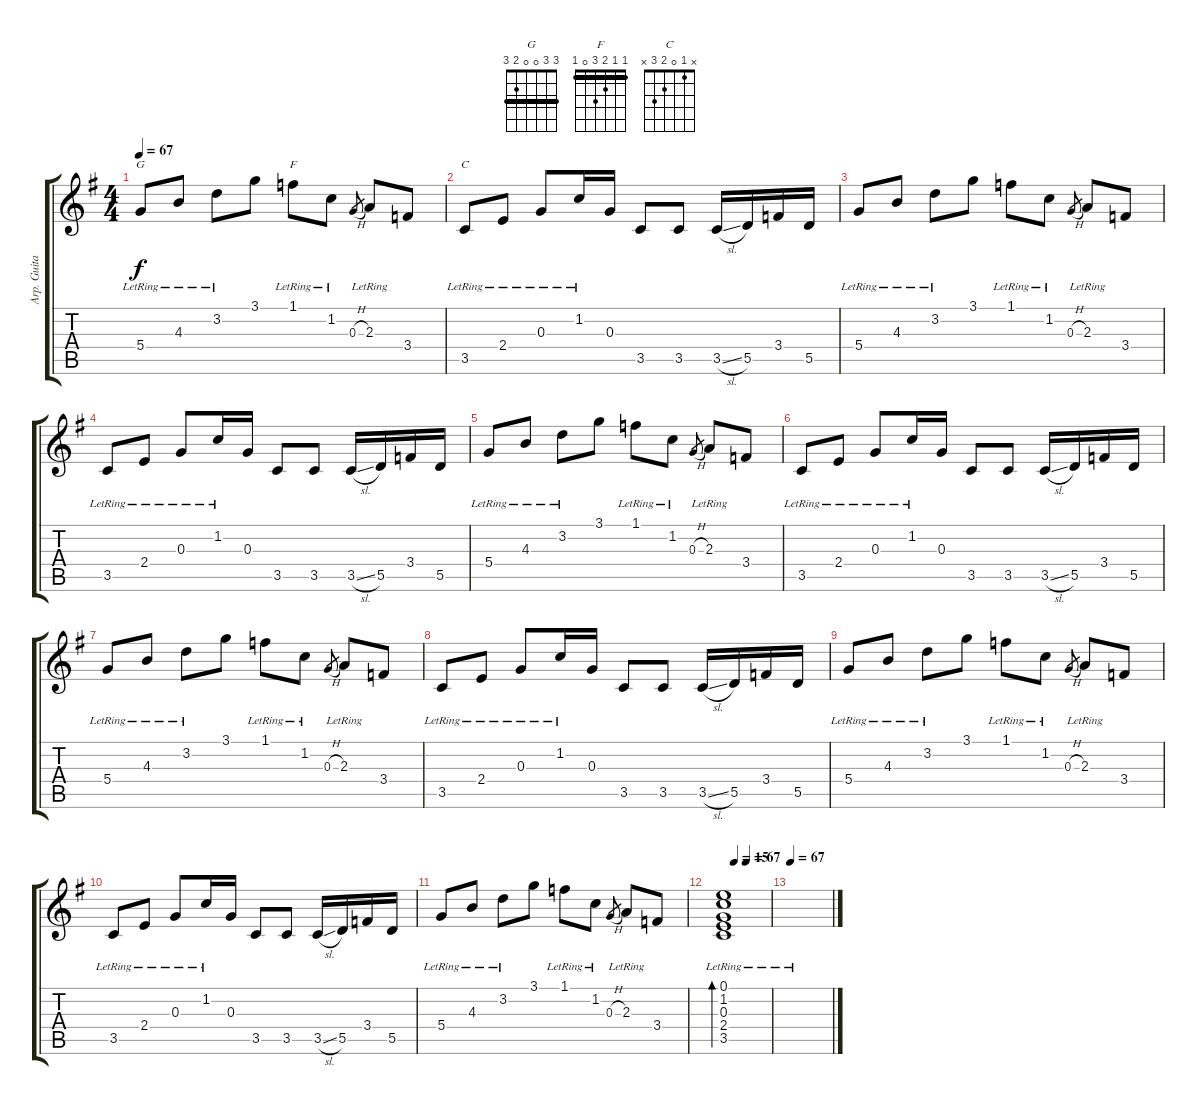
\track ("Arp. Guitar" "Arp. Guita") {instrument electricguitarclean}
\staff {score tabs}
\tuning (E4 B3 G3 D3 A2 E2) {hide}
\chord ("G" 3 3 0 0 2 3) {barre 3}
\chord ("F" 1 1 2 3 0 1) {barre 1}
\chord ("C" x 1 0 2 3 x)
\ts (4 4)
\tempo 67
\clef g2
\ks g
5.4{lr}.8{ch "G" dy f} 4.3{lr}.8 3.2{lr}.8 3.1.8 1.1{lr}.8{ch "F"} 1.2{lr}.8 0.3{h}.8{gr} 2.3{lr}.8 3.4.8 |
3.5{lr}.8{ch "C"} 2.4{lr}.8 0.3{lr}.8 1.2{lr}.16 0.3.16 3.5.8 3.5.8 3.5{sl}.16 5.5.16 3.4.16 5.5.16 |
5.4{lr}.8 4.3{lr}.8 3.2{lr}.8 3.1.8 1.1{lr}.8 1.2{lr}.8 0.3{h}.8{gr} 2.3{lr}.8 3.4.8 |
3.5{lr}.8 2.4{lr}.8 0.3{lr}.8 1.2{lr}.16 0.3.16 3.5.8 3.5.8 3.5{sl}.16 5.5.16 3.4.16 5.5.16 |
5.4{lr}.8 4.3{lr}.8 3.2{lr}.8 3.1.8 1.1{lr}.8 1.2{lr}.8 0.3{h}.8{gr} 2.3{lr}.8 3.4.8 |
3.5{lr}.8 2.4{lr}.8 0.3{lr}.8 1.2{lr}.16 0.3.16 3.5.8 3.5.8 3.5{sl}.16 5.5.16 3.4.16 5.5.16 |
5.4{lr}.8 4.3{lr}.8 3.2{lr}.8 3.1.8 1.1{lr}.8 1.2{lr}.8 0.3{h}.8{gr} 2.3{lr}.8 3.4.8 |
3.5{lr}.8 2.4{lr}.8 0.3{lr}.8 1.2{lr}.16 0.3.16 3.5.8 3.5.8 3.5{sl}.16 5.5.16 3.4.16 5.5.16 |
5.4{lr}.8 4.3{lr}.8 3.2{lr}.8 3.1.8 1.1{lr}.8 1.2{lr}.8 0.3{h}.8{gr} 2.3{lr}.8 3.4.8 |
3.5{lr}.8 2.4{lr}.8 0.3{lr}.8 1.2{lr}.16 0.3.16 3.5.8 3.5.8 3.5{sl}.16 5.5.16 3.4.16 5.5.16 |
5.4{lr}.8 4.3{lr}.8 3.2{lr}.8 3.1.8 1.1{lr}.8 1.2{lr}.8 0.3{h}.8{gr} 2.3{lr}.8 3.4.8 |
\tempo (15 0.25)
\tempo (67 0.5)
(0.1 1.2 0.3 2.4 3.5{lr}).1{bd 240} |
\tempo 67
